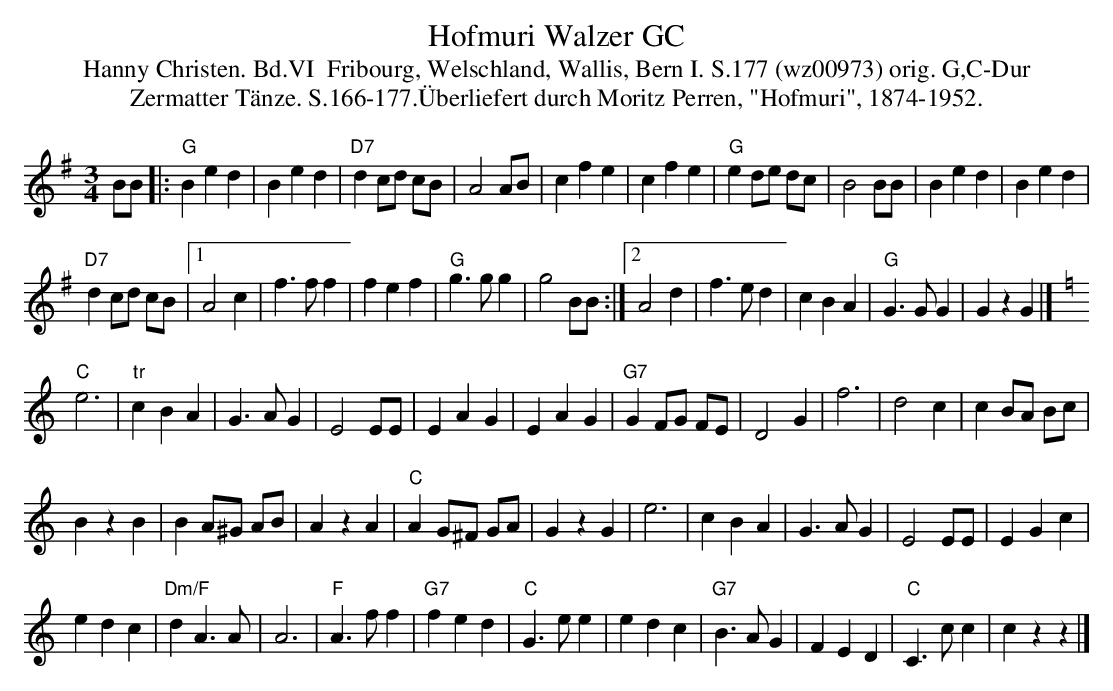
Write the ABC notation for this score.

X:1
T: Hofmuri Walzer GC
T:Hanny Christen. Bd.VI  Fribourg, Welschland, Wallis, Bern I. S.177 (wz00973) orig. G,C-Dur
T: Zermatter T\"anze. S.166-177.\"Uberliefert durch Moritz Perren, "Hofmuri", 1874-1952.
M:3/4
L:1/8
K:G %%MIDI gchordon
BB |: "G"B2e2d2 | B2e2d2 | "D7"d2cd cB | A4AB | c2f2e2 | c2f2e2 | "G"e2de dc | B4BB | B2e2d2 | B2e2d2 |
"D7"d2cd cB |1 A4c2 | f3ff2 | f2e2f2 | "G"g3gg2 | g4BB :|2 A4d2 | f3ed2 | c2B2A2 | "G"G3GG2 | G2z2G2 |] [K:C]
"C"e6 | "tr"c2B2A2 | G3AG2 | E4EE | E2A2G2 | E2A2G2 | "G7"G2FG FE | D4G2 | f6 | d4c2 | c2BA Bc |
B2z2B2 | B2A^G AB | A2z2A2 | "C"A2G^F GA | G2z2G2 | e6 | c2B2A2 | G3AG2 | E4EE | E2G2c2 |
e2d2c2 | "Dm/F"d2A3A | A6 | "F"A3ff2 | "G7"f2e2d2 | "C"G3ee2 | e2d2c2 | "G7"B3AG2 | F2E2D2 | "C"C3cc2 | c2z2z2 |]
